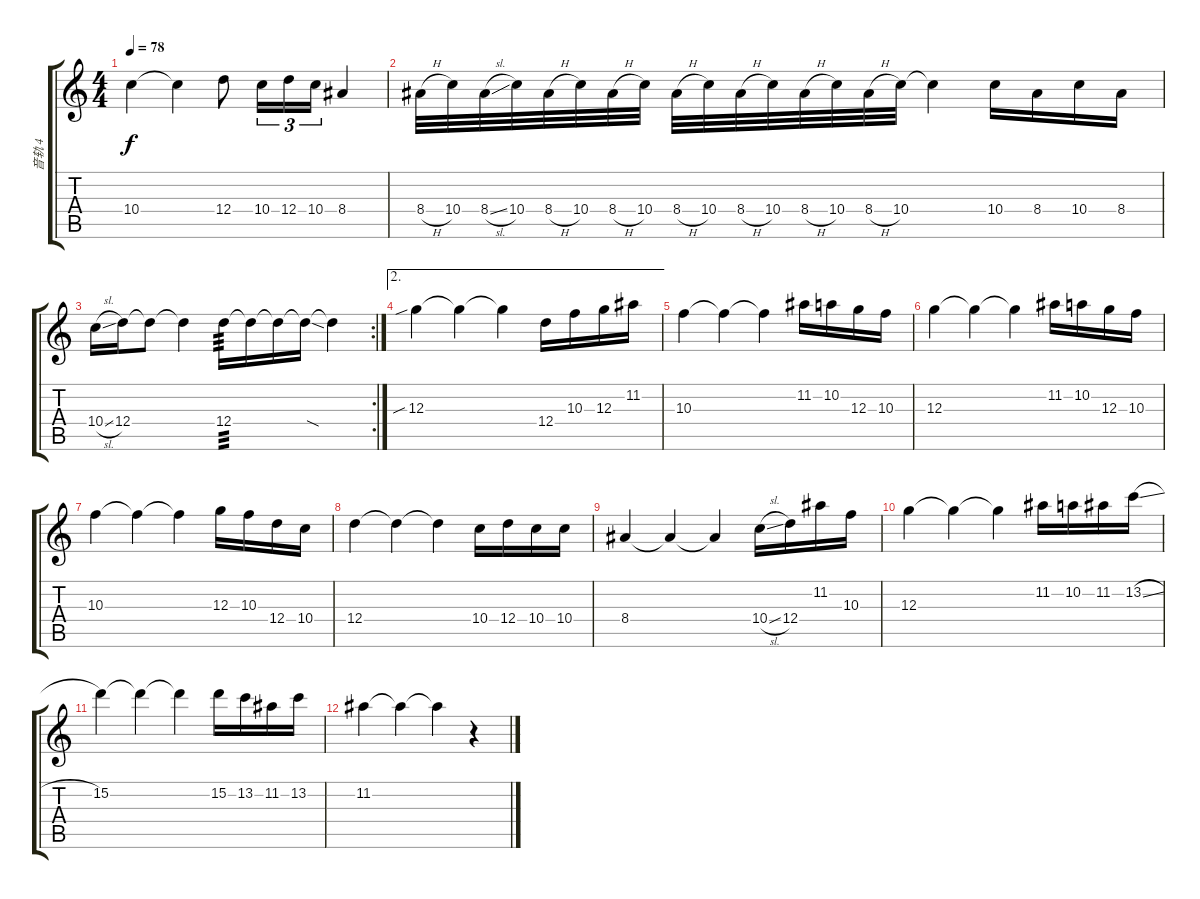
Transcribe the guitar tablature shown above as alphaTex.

\track ("音轨 4" "音轨 4") {instrument electricguitarmuted}
\staff {score tabs}
\tuning (E4 B3 G3 D3 A2 E2) {hide}
\ts (4 4)
\tempo 78
\clef g2
\ks c
10.4.4{dy f} 10.4{t}.4 12.4.8 10.4.16{tu (3 2)} 12.4.16{tu (3 2)} 10.4.16{tu (3 2)} 8.4.4 |
8.4{h}.32 10.4.32 8.4{sl}.32 10.4.32 8.4{h}.32 10.4.32 8.4{h}.32 10.4.32 8.4{h}.32 10.4.32 8.4{h}.32 10.4.32 8.4{h}.32 10.4.32 8.4{h}.32 10.4.32 10.4{t}.4 10.4.16 8.4.16 10.4.16 8.4.16 |
\rc 2
10.4{sl}.16 12.4.16 12.4{t}.8 12.4{t}.4 12.4.16{tp 3} 12.4{t}.16 12.4{t}.16 12.4{sod t}.16 12.4{t}.4 |
\ae 2
12.3{sib}.4 12.3{t}.4 12.3{t}.4 12.4.16 10.3.16 12.3.16 11.2.16 |
10.3.4 10.3{t}.4 10.3{t}.4 11.2.16 10.2.16 12.3.16 10.3.16 |
12.3.4 12.3{t}.4 12.3{t}.4 11.2.16 10.2.16 12.3.16 10.3.16 |
10.3.4 10.3{t}.4 10.3{t}.4 12.3.16 10.3.16 12.4.16 10.4.16 |
12.4.4 12.4{t}.4 12.4{t}.4 10.4.16 12.4.16 10.4.16 10.4.16 |
8.4.4 8.4{t}.4 8.4{t}.4 10.4{sl}.16 12.4.16 11.2.16 10.3.16 |
12.3.4 12.3{t}.4 12.3{t}.4 11.2.16 10.2.16 11.2.16 13.2{sl}.16 |
15.2.4 15.2{t}.4 15.2{t}.4 15.2.16 13.2.16 11.2.16 13.2.16 |
11.2.4 11.2{t}.4 11.2{t}.4 r.4
